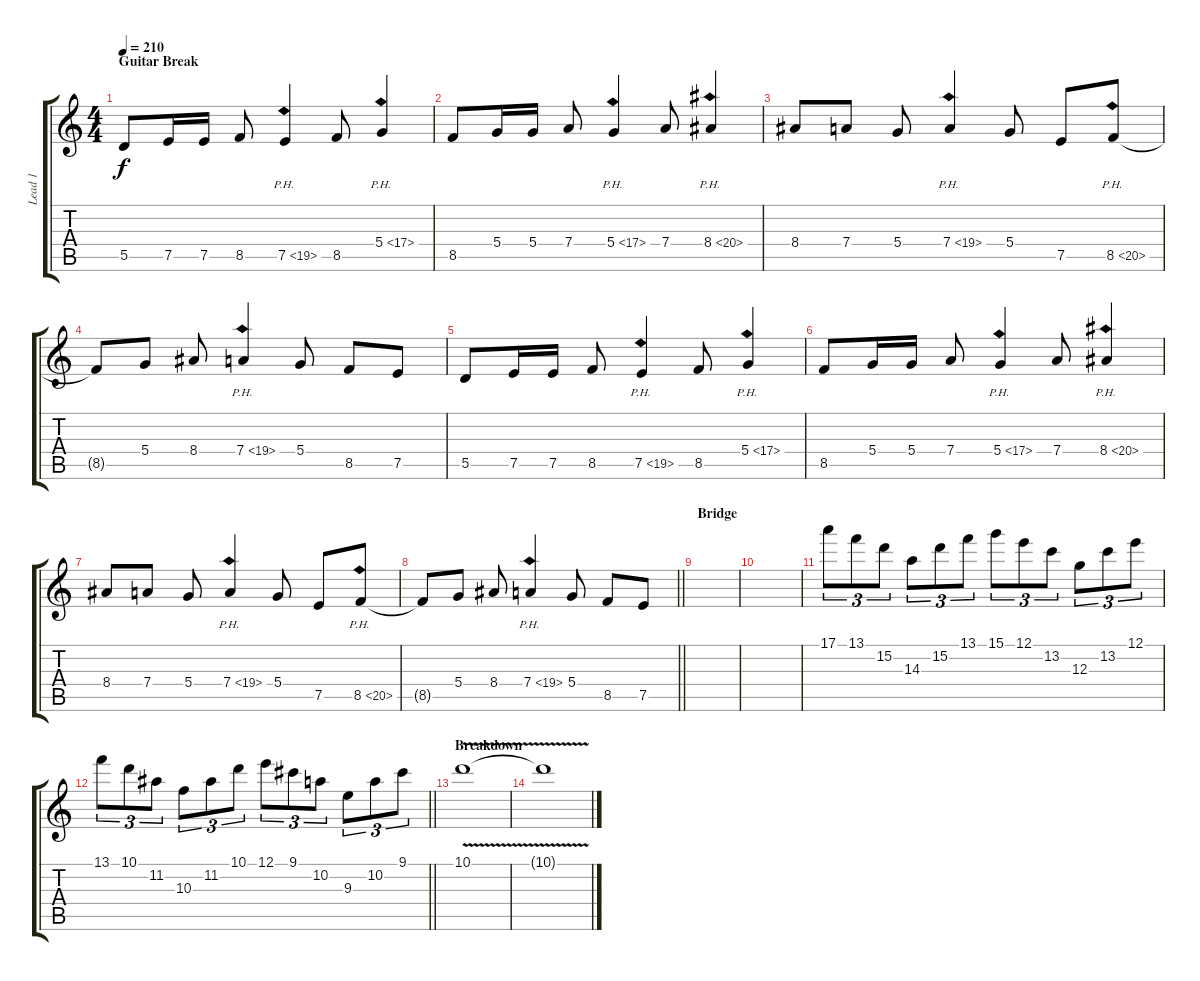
\track ("Lead 1" "Lead 1") {instrument overdrivenguitar}
\staff {score tabs}
\tuning (E4 B3 G3 D3 A2 D2) {hide}
\ts (4 4)
\section ("" "Guitar Break")
\tempo 210
\clef g2
\ks c
5.5.8{dy f} 7.5.16 7.5.16 8.5.8 7.5{ph 12}.4 8.5.8 5.4{ph 12}.4 |
8.5.8 5.4.16 5.4.16 7.4.8 5.4{ph 12}.4 7.4.8 8.4{ph 12}.4 |
8.4.8 7.4.8 5.4.8 7.4{ph 12}.4 5.4.8 7.5.8 8.5{ph 12}.8 |
8.5{t}.8 5.4.8 8.4.8 7.4{ph 12}.4 5.4.8 8.5.8 7.5.8 |
5.5.8 7.5.16 7.5.16 8.5.8 7.5{ph 12}.4 8.5.8 5.4{ph 12}.4 |
8.5.8 5.4.16 5.4.16 7.4.8 5.4{ph 12}.4 7.4.8 8.4{ph 12}.4 |
8.4.8 7.4.8 5.4.8 7.4{ph 12}.4 5.4.8 7.5.8 8.5{ph 12}.8 |
\barLineRight lightlight
8.5{t}.8 5.4.8 8.4.8 7.4{ph 12}.4 5.4.8 8.5.8 7.5.8 |
\section ("" "Bridge")
|
|
17.1.8{tu (3 2)} 13.1.8{tu (3 2)} 15.2.8{tu (3 2)} 14.3.8{tu (3 2)} 15.2.8{tu (3 2)} 13.1.8{tu (3 2)} 15.1.8{tu (3 2)} 12.1.8{tu (3 2)} 13.2.8{tu (3 2)} 12.3.8{tu (3 2)} 13.2.8{tu (3 2)} 12.1.8{tu (3 2)} |
\barLineRight lightlight
13.1.8{tu (3 2)} 10.1.8{tu (3 2)} 11.2.8{tu (3 2)} 10.3.8{tu (3 2)} 11.2.8{tu (3 2)} 10.1.8{tu (3 2)} 12.1.8{tu (3 2)} 9.1.8{tu (3 2)} 10.2.8{tu (3 2)} 9.3.8{tu (3 2)} 10.2.8{tu (3 2)} 9.1.8{tu (3 2)} |
\section ("" "Breakdown")
10.1{v}.1 |
10.1{t}.1
